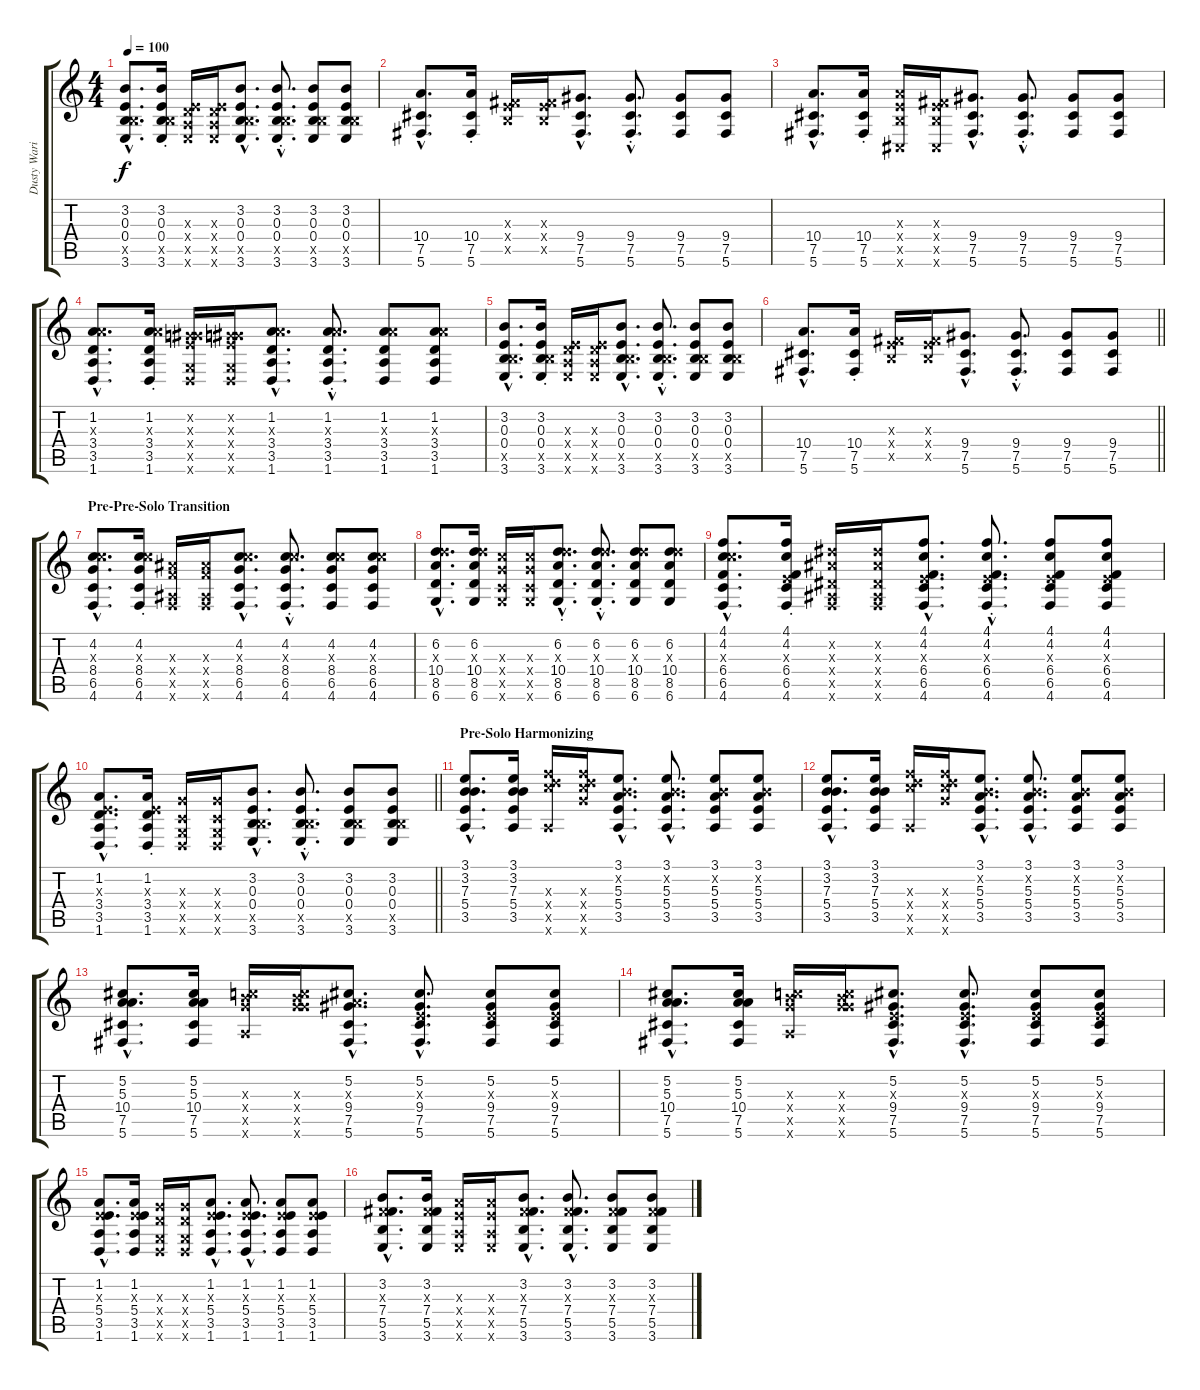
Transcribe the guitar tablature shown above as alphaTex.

\track ("Dusty Waring" "Dusty Wari") {instrument overdrivenguitar}
\staff {score tabs}
\tuning (Db4 Ab3 E3 B2 Gb2 Db2) {hide}
\ts (4 4)
\tempo 100
\clef g2
\ks c
(3.2{hac} 0.3{hac} 0.4{hac} 5.5{hac x} 3.6{hac}).8{d dy f} (3.2{st} 0.3{st} 0.4{st} 5.5{x} 3.6{st}).16 (0.3{x} 3.4{x} 3.5{x} 3.6{x}).16 (0.3{x} 3.4{x} 3.5{x} 3.6{x}).16 (3.2{hac} 0.3{hac} 0.4{hac} 5.5{hac x} 3.6{hac}).8{d} (3.2{hac st} 0.3{hac st} 0.4{hac st} 5.5{hac st x} 3.6{hac st}).8{d} (3.2 0.3 0.4 5.5{x} 3.6).8 (3.2 0.3 0.4 5.5{x} 3.6).8 |
(10.4{hac} 7.5{hac} 5.6{hac}).8{d} (10.4{st} 7.5{st} 5.6{st}).16 (0.3{x} 7.4{x} 5.5{x}).16 (0.3{x} 7.4{x} 5.5{x}).16 (9.4{hac} 7.5{hac} 5.6{hac}).8{d} (9.4{hac st} 7.5{hac st} 5.6{hac st}).8{d} (9.4 7.5 5.6).8 (9.4 7.5 5.6).8 |
(10.4{hac} 7.5{hac} 5.6{hac}).8{d} (10.4{st} 7.5{st} 5.6{st}).16 (0.3{x} 10.4{x} 5.5{x} 0.6{x}).16 (0.3{x} 7.4{x} 5.5{x} 0.6{x}).16 (9.4{hac} 7.5{hac} 5.6{hac}).8{d} (9.4{hac st} 7.5{hac st} 5.6{hac st}).8{d} (9.4 7.5 5.6).8 (9.4 7.5 5.6).8 |
(1.2{hac} 5.3{hac x} 3.4{hac} 3.5{hac} 1.6{hac}).8{d} (1.2 5.3{x} 3.4{st} 3.5{st} 1.6{st}).16 (0.2{x} 3.3{x} 5.4{x} 1.5{x} 1.6{x}).16 (0.2{x} 3.3{x} 5.4{x} 1.5{x} 1.6{x}).16 (1.2{hac} 5.3{hac x} 3.4{hac} 3.5{hac} 1.6{hac}).8{d} (1.2{hac st} 5.3{hac x} 3.4{hac st} 3.5{hac st} 1.6{hac st}).8{d} (1.2 5.3{x} 3.4 3.5 1.6).8 (1.2 5.3{x} 3.4 3.5 1.6).8 |
(3.2{hac} 0.3{hac} 0.4{hac} 5.5{hac x} 3.6{hac}).8{d} (3.2{st} 0.3{st} 0.4{st} 5.5{x} 3.6{st}).16 (0.3{x} 3.4{x} 3.5{x} 3.6{x}).16 (0.3{x} 3.4{x} 3.5{x} 3.6{x}).16 (3.2{hac} 0.3{hac} 0.4{hac} 5.5{hac x} 3.6{hac}).8{d} (3.2{hac st} 0.3{hac st} 0.4{hac st} 5.5{hac st x} 3.6{hac st}).8{d} (3.2 0.3 0.4 5.5{x} 3.6).8 (3.2 0.3 0.4 5.5{x} 3.6).8 |
\barLineRight lightlight
(10.4{hac} 7.5{hac} 5.6{hac}).8{d} (10.4{st} 7.5{st} 5.6{st}).16 (0.3{x} 7.4{x} 5.5{x}).16 (0.3{x} 7.4{x} 5.5{x}).16 (9.4{hac} 7.5{hac} 5.6{hac}).8{d} (9.4{hac st} 7.5{hac st} 5.6{hac st}).8{d} (9.4 7.5 5.6).8 (9.4 7.5 5.6).8 |
\section ("" "Pre-Pre-Solo Transition")
(4.2{hac} 8.3{hac x} 8.4{hac} 6.5{hac} 4.6{hac}).8{d} (4.2 8.3{st x} 8.4{st} 6.5 4.6{st}).16 (6.3{x} 6.4{x} 4.5{x} 4.6{x}).16 (6.3{x} 6.4{x} 4.5{x} 4.6{x}).16 (4.2{hac} 8.3{hac x} 8.4{hac} 6.5{hac} 4.6{hac}).8{d} (4.2{hac st} 8.3{hac st x} 8.4{hac st} 6.5{hac st} 4.6{hac st}).8{d} (4.2 8.3{x} 8.4 6.5 4.6).8 (4.2 8.3{x} 8.4 6.5 4.6).8 |
(6.2{hac} 10.3{hac x} 10.4{hac} 8.5{hac} 6.6{hac}).8{d} (6.2 10.3{x} 10.4 8.5 6.6).16 (8.3{x} 8.4{x} 6.5{x} 6.6{x}).16 (8.3{x} 8.4{x} 6.5{x} 6.6{x}).16 (6.2{hac} 10.3{hac st x} 10.4{hac st} 8.5{hac st} 6.6{hac st}).8{d} (6.2{hac st} 10.3{hac st x} 10.4{hac st} 8.5{hac st} 6.6{hac st}).8{d} (6.2 10.3{x} 10.4 8.5 6.6).8 (6.2 10.3{x} 10.4 8.5 6.6).8 |
(4.1{hac} 4.2{hac} 8.3{hac x} 6.4{hac} 6.5{hac} 4.6{hac}).8{d} (4.1{st} 4.2{st} 0.3{x} 6.4{st} 6.5{st} 4.6{st}).16 (7.2{x} 6.3{x} 4.4{x} 4.5{x} 4.6{x}).16 (7.2{x} 6.3{x} 4.4{x} 4.5{x} 4.6{x}).16 (4.1{hac} 4.2{hac} 0.3{hac x} 6.4{hac} 6.5{hac} 4.6{hac}).8{d} (4.1{hac st} 4.2{hac st} 0.3{hac x} 6.4{hac st} 6.5{hac st} 4.6{hac st}).8{d} (4.1 4.2 0.3{x} 6.4 6.5 4.6).8 (4.1 4.2 0.3{x} 6.4 6.5 4.6).8 |
\barLineRight lightlight
(1.2{hac} 0.3{hac x} 3.4{hac} 3.5{hac} 1.6{hac}).8{d} (1.2{st} 0.3{x} 3.4{st} 3.5{st} 1.6{st}).16 (3.3{x} 1.4{x} 1.5{x} 1.6{x}).16 (3.3{x} 1.4{x} 1.5{x} 1.6{x}).16 (3.2{hac} 0.3{hac} 0.4{hac} 5.5{hac x} 3.6{hac}).8{d} (3.2{hac st} 0.3{hac st} 0.4{hac st} 5.5{hac st x} 3.6{hac st}).8{d} (3.2 0.3 0.4 5.5{x} 3.6).8 (3.2 0.3 0.4 5.5{x} 3.6).8 |
\section ("" "Pre-Solo Harmonizing")
(3.1{hac} 3.2{hac} 7.3{hac} 5.4{hac} 3.5{hac}).8{d} (3.1 3.2 7.3 5.4 3.5).16 (10.3{x} 18.4{x} 18.5{x} 8.6{x}).16 (10.3{x} 18.4{x} 18.5{x} 18.6{x}).16 (3.1{hac} 3.2{hac x} 5.3{hac} 5.4{hac} 3.5{hac}).8{d} (3.1{hac} 3.2{hac x} 5.3{hac} 5.4{hac} 3.5{hac}).8{d} (3.1 3.2{x} 5.3 5.4 3.5).8 (3.1 3.2{x} 5.3 5.4 3.5).8 |
(3.1{hac} 3.2{hac} 7.3{hac} 5.4{hac} 3.5{hac}).8{d} (3.1 3.2 7.3 5.4 3.5).16 (10.3{x} 18.4{x} 18.5{x} 8.6{x}).16 (10.3{x} 18.4{x} 18.5{x} 18.6{x}).16 (3.1{hac} 3.2{hac x} 5.3{hac} 5.4{hac} 3.5{hac}).8{d} (3.1{hac} 3.2{hac x} 5.3{hac} 5.4{hac} 3.5{hac}).8{d} (3.1 3.2{x} 5.3 5.4 3.5).8 (3.1 3.2{x} 5.3 5.4 3.5).8 |
(5.2{hac} 5.3{hac} 10.4{hac} 7.5{hac} 5.6{hac}).8{d} (5.2 5.3 10.4 7.5 5.6).16 (7.3{x} 8.4{x} 18.5{x} 8.6{x}).16 (7.3{x} 8.4{x} 18.5{x} 18.6{x}).16 (5.2{hac} 5.3{hac x} 9.4{hac} 7.5{hac} 5.6{hac}).8{d} (5.2{hac} 0.3{hac x} 9.4{hac} 7.5{hac} 5.6{hac}).8{d} (5.2 0.3{x} 9.4 7.5 5.6).8 (5.2 0.3{x} 9.4 7.5 5.6).8 |
(5.2{hac} 5.3{hac} 10.4{hac} 7.5{hac} 5.6{hac}).8{d} (5.2 5.3 10.4 7.5 5.6).16 (7.3{x} 8.4{x} 18.5{x} 8.6{x}).16 (7.3{x} 8.4{x} 18.5{x} 18.6{x}).16 (5.2{hac} 0.3{hac x} 9.4{hac} 7.5{hac} 5.6{hac}).8{d} (5.2{hac} 0.3{hac x} 9.4{hac} 7.5{hac} 5.6{hac}).8{d} (5.2 0.3{x} 9.4 7.5 5.6).8 (5.2 0.3{x} 9.4 7.5 5.6).8 |
(1.2{hac} 0.3{hac x} 5.4{hac} 3.5{hac} 1.6{hac}).8{d} (1.2 0.3{x} 5.4 3.5 1.6).16 (3.3{x} 3.4{x} 1.5{x} 1.6{x}).16 (3.3{x} 3.4{x} 1.5{x} 1.6{x}).16 (1.2{hac} 0.3{hac x} 5.4{hac} 3.5{hac} 1.6{hac}).8{d} (1.2{hac} 0.3{hac x} 5.4{hac} 3.5{hac} 1.6{hac}).8{d} (1.2 0.3{x} 5.4 3.5 1.6).8 (1.2 0.3{x} 5.4 3.5 1.6).8 |
(3.2{hac} 2.3{hac x} 7.4{hac} 5.5{hac} 3.6{hac}).8{d} (3.2 2.3{x} 7.4 5.5 3.6).16 (5.3{x} 5.4{x} 3.5{x} 3.6{x}).16 (5.3{x} 5.4{x} 3.5{x} 3.6{x}).16 (3.2{hac} 2.3{hac x} 7.4{hac} 5.5{hac} 3.6{hac}).8{d} (3.2{hac} 2.3{hac x} 7.4{hac} 5.5{hac} 3.6{hac}).8{d} (3.2 2.3{x} 7.4 5.5 3.6).8 (3.2 2.3{x} 7.4 5.5 3.6).8
